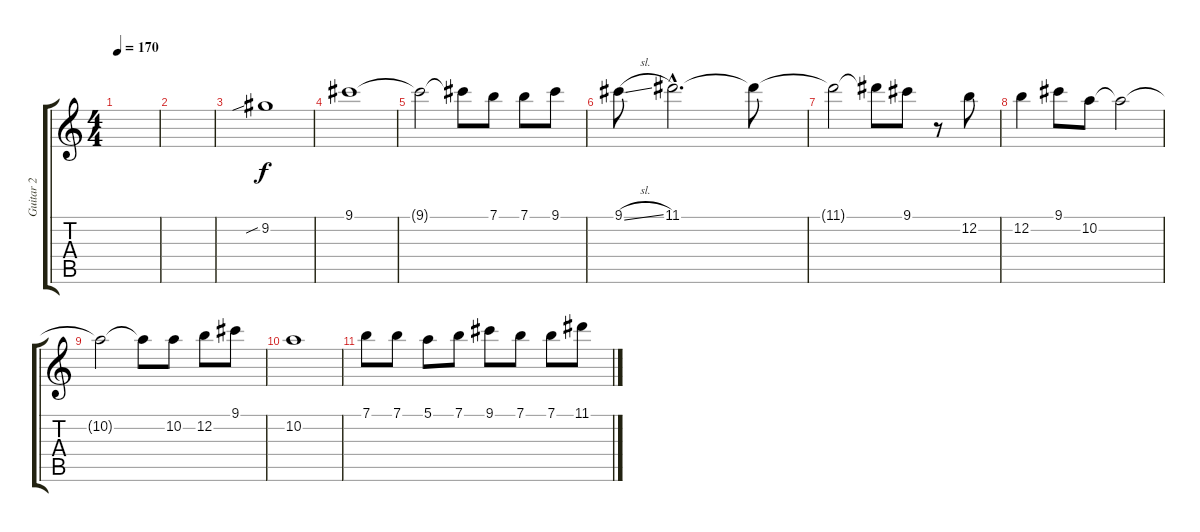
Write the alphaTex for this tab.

\track ("Guitar 2" "Guitar 2") {instrument overdrivenguitar}
\staff {score tabs}
\tuning (E4 B3 G3 D3 A2 E2) {hide}
\ts (4 4)
\tempo 170
\clef g2
\ks c
|
|
9.2{sib}.1 |
9.1.1 |
9.1{t}.2 9.1{t}.8 7.1.8 7.1.8 9.1.8 |
9.1{sl}.8 11.1{hac}.2{d} 11.1{t}.8 |
11.1{t}.2 11.1{t}.8 9.1.8 r.8 12.2.8 |
12.2.4 9.1.8 10.2.8 10.2{t}.2 |
10.2{t}.2 10.2{t}.8 10.2.8 12.2.8 9.1.8 |
10.2.1 |
7.1.8 7.1.8 5.1.8 7.1.8 9.1.8 7.1.8 7.1.8 11.1.8
